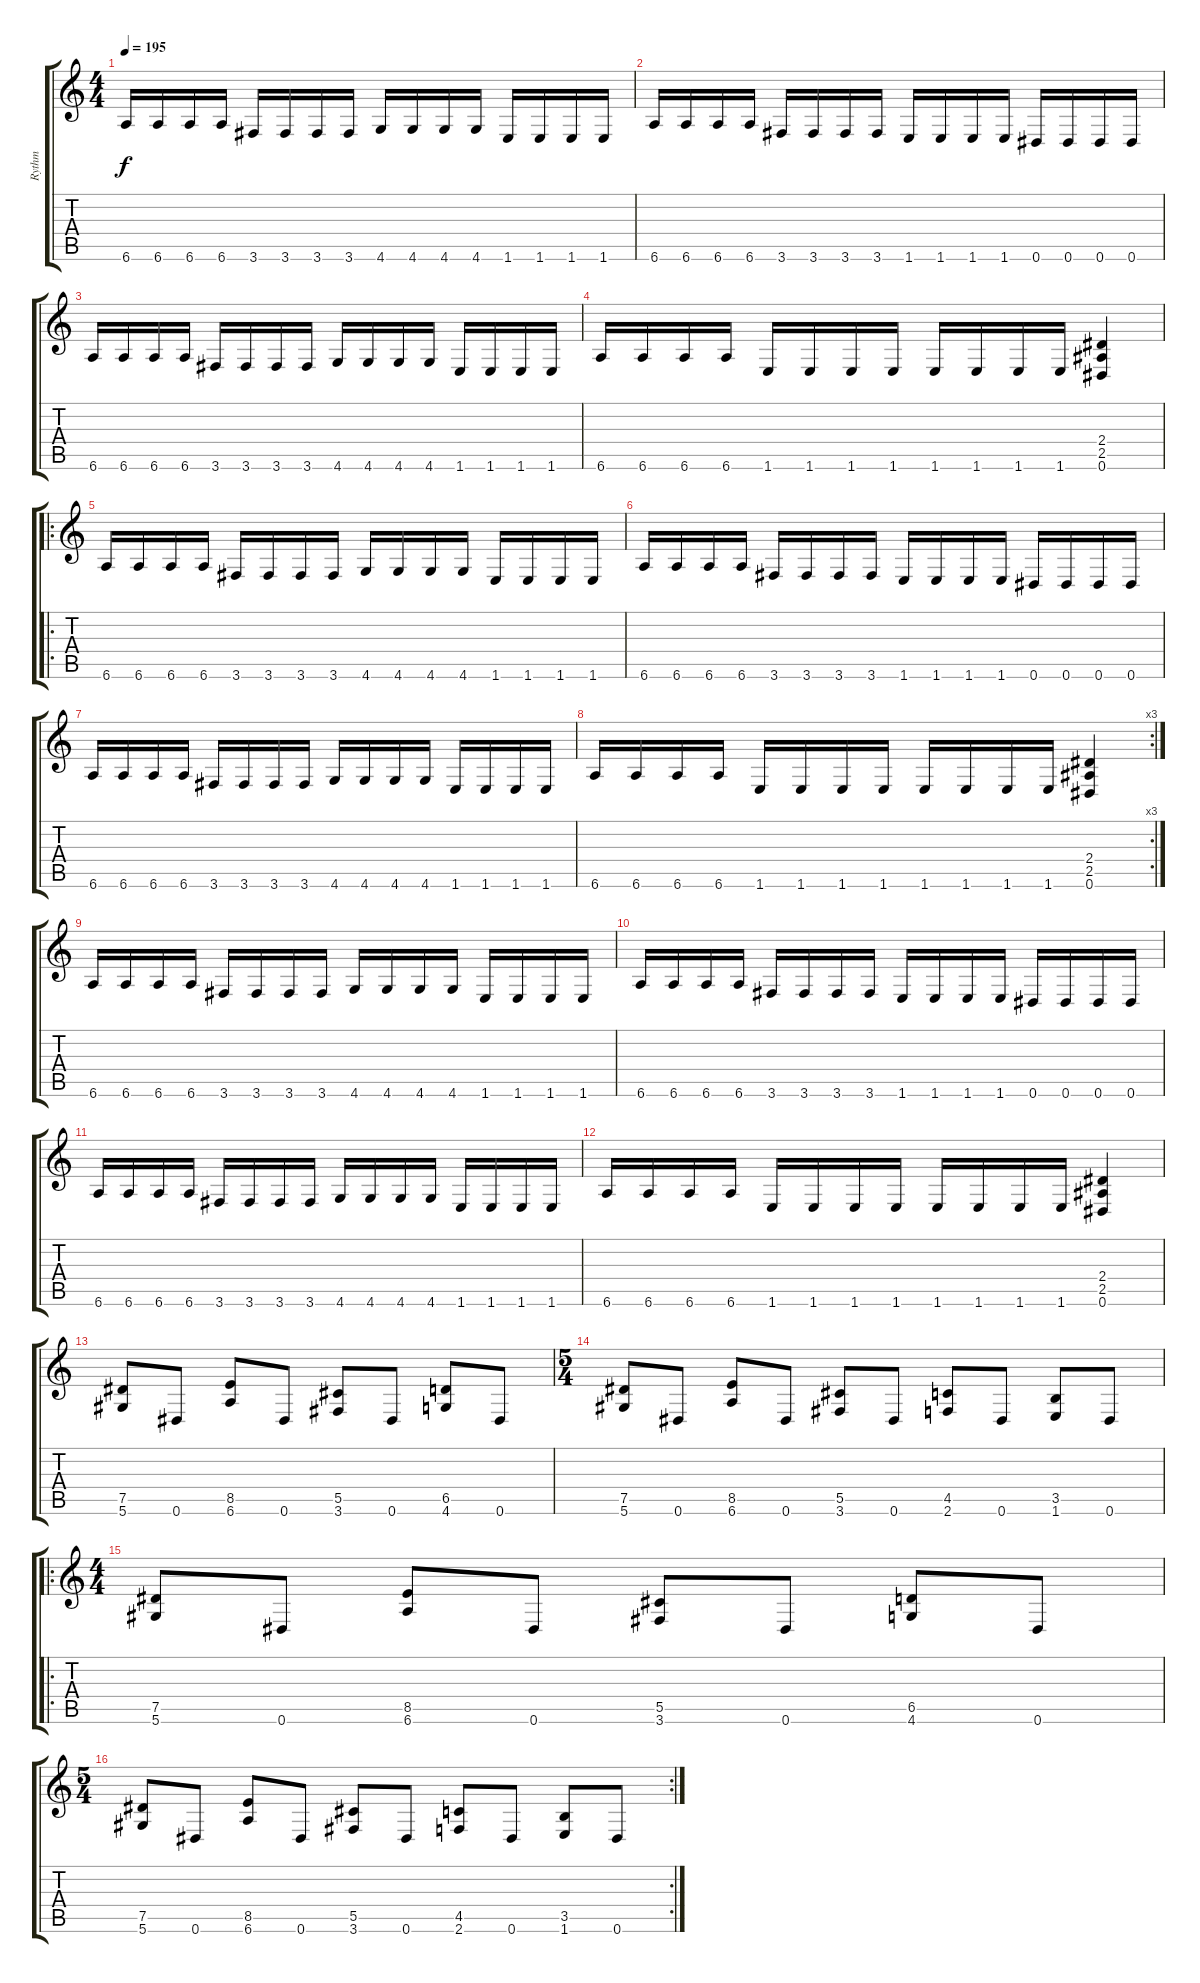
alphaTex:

\track ("Rythm" "Rythm") {instrument distortionguitar}
\staff {score tabs}
\tuning (Eb4 Bb3 Gb3 Db3 Ab2 Eb2) {hide}
\ts (4 4)
\tempo 195
\clef g2
\ks c
6.6.16{dy f instrument distortionguitar} 6.6.16 6.6.16 6.6.16 3.6.16 3.6.16 3.6.16 3.6.16 4.6.16 4.6.16 4.6.16 4.6.16 1.6.16 1.6.16 1.6.16 1.6.16 |
6.6.16 6.6.16 6.6.16 6.6.16 3.6.16 3.6.16 3.6.16 3.6.16 1.6.16 1.6.16 1.6.16 1.6.16 0.6.16 0.6.16 0.6.16 0.6.16 |
6.6.16 6.6.16 6.6.16 6.6.16 3.6.16 3.6.16 3.6.16 3.6.16 4.6.16 4.6.16 4.6.16 4.6.16 1.6.16 1.6.16 1.6.16 1.6.16 |
6.6.16 6.6.16 6.6.16 6.6.16 1.6.16 1.6.16 1.6.16 1.6.16 1.6.16 1.6.16 1.6.16 1.6.16 (2.4 2.5 0.6).4 |
\ro
6.6.16 6.6.16 6.6.16 6.6.16 3.6.16 3.6.16 3.6.16 3.6.16 4.6.16 4.6.16 4.6.16 4.6.16 1.6.16 1.6.16 1.6.16 1.6.16 |
6.6.16 6.6.16 6.6.16 6.6.16 3.6.16 3.6.16 3.6.16 3.6.16 1.6.16 1.6.16 1.6.16 1.6.16 0.6.16 0.6.16 0.6.16 0.6.16 |
6.6.16 6.6.16 6.6.16 6.6.16 3.6.16 3.6.16 3.6.16 3.6.16 4.6.16 4.6.16 4.6.16 4.6.16 1.6.16 1.6.16 1.6.16 1.6.16 |
\rc 3
6.6.16 6.6.16 6.6.16 6.6.16 1.6.16 1.6.16 1.6.16 1.6.16 1.6.16 1.6.16 1.6.16 1.6.16 (2.4 2.5 0.6).4 |
6.6.16 6.6.16 6.6.16 6.6.16 3.6.16 3.6.16 3.6.16 3.6.16 4.6.16 4.6.16 4.6.16 4.6.16 1.6.16 1.6.16 1.6.16 1.6.16 |
6.6.16 6.6.16 6.6.16 6.6.16 3.6.16 3.6.16 3.6.16 3.6.16 1.6.16 1.6.16 1.6.16 1.6.16 0.6.16 0.6.16 0.6.16 0.6.16 |
6.6.16 6.6.16 6.6.16 6.6.16 3.6.16 3.6.16 3.6.16 3.6.16 4.6.16 4.6.16 4.6.16 4.6.16 1.6.16 1.6.16 1.6.16 1.6.16 |
6.6.16 6.6.16 6.6.16 6.6.16 1.6.16 1.6.16 1.6.16 1.6.16 1.6.16 1.6.16 1.6.16 1.6.16 (2.4 2.5 0.6).4 |
(7.5 5.6).8 0.6.8 (8.5 6.6).8 0.6.8 (5.5 3.6).8 0.6.8 (6.5 4.6).8 0.6.8 |
\ts (5 4)
(7.5 5.6).8 0.6.8 (8.5 6.6).8 0.6.8 (5.5 3.6).8 0.6.8 (4.5 2.6).8 0.6.8 (3.5 1.6).8 0.6.8 |
\ro
\ts (4 4)
(7.5 5.6).8 0.6.8 (8.5 6.6).8 0.6.8 (5.5 3.6).8 0.6.8 (6.5 4.6).8 0.6.8 |
\rc 2
\ts (5 4)
(7.5 5.6).8 0.6.8 (8.5 6.6).8 0.6.8 (5.5 3.6).8 0.6.8 (4.5 2.6).8 0.6.8 (3.5 1.6).8 0.6.8
